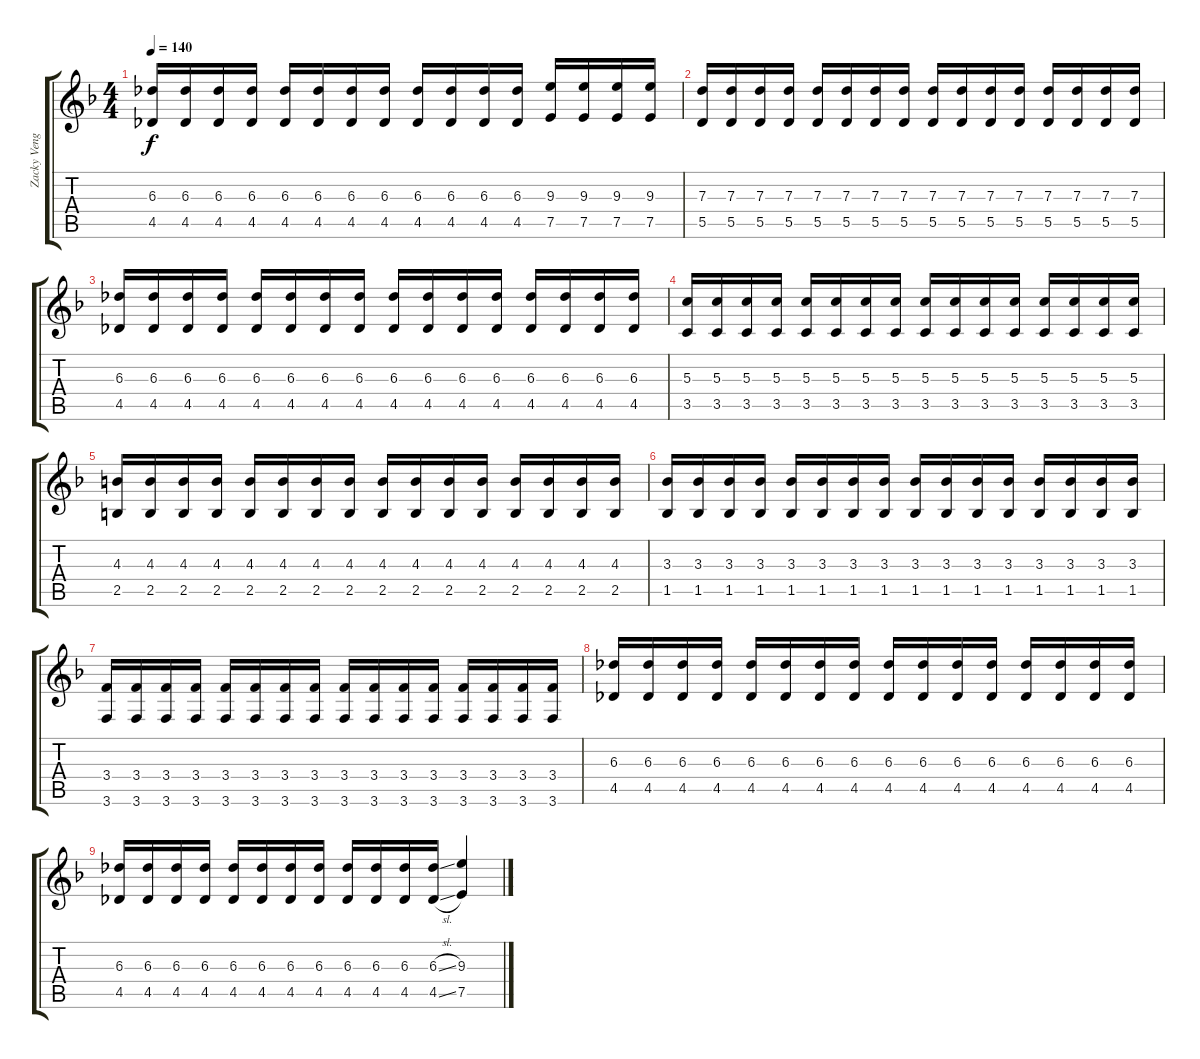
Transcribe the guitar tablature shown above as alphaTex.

\track ("Zacky Vengeance" "Zacky Veng") {instrument distortionguitar}
\staff {score tabs}
\tuning (E4 B3 G3 D3 A2 D2) {hide}
\ts (4 4)
\tempo 140
\clef g2
\ks dminor
(6.3 4.5).16{dy f} (6.3 4.5).16 (6.3 4.5).16 (6.3 4.5).16 (6.3 4.5).16 (6.3 4.5).16 (6.3 4.5).16 (6.3 4.5).16 (6.3 4.5).16 (6.3 4.5).16 (6.3 4.5).16 (6.3 4.5).16 (9.3 7.5).16 (9.3 7.5).16 (9.3 7.5).16 (9.3 7.5).16 |
(7.3 5.5).16 (7.3 5.5).16 (7.3 5.5).16 (7.3 5.5).16 (7.3 5.5).16 (7.3 5.5).16 (7.3 5.5).16 (7.3 5.5).16 (7.3 5.5).16 (7.3 5.5).16 (7.3 5.5).16 (7.3 5.5).16 (7.3 5.5).16 (7.3 5.5).16 (7.3 5.5).16 (7.3 5.5).16 |
(6.3 4.5).16 (6.3 4.5).16 (6.3 4.5).16 (6.3 4.5).16 (6.3 4.5).16 (6.3 4.5).16 (6.3 4.5).16 (6.3 4.5).16 (6.3 4.5).16 (6.3 4.5).16 (6.3 4.5).16 (6.3 4.5).16 (6.3 4.5).16 (6.3 4.5).16 (6.3 4.5).16 (6.3 4.5).16 |
(5.3 3.5).16 (5.3 3.5).16 (5.3 3.5).16 (5.3 3.5).16 (5.3 3.5).16 (5.3 3.5).16 (5.3 3.5).16 (5.3 3.5).16 (5.3 3.5).16 (5.3 3.5).16 (5.3 3.5).16 (5.3 3.5).16 (5.3 3.5).16 (5.3 3.5).16 (5.3 3.5).16 (5.3 3.5).16 |
(4.3 2.5).16 (4.3 2.5).16 (4.3 2.5).16 (4.3 2.5).16 (4.3 2.5).16 (4.3 2.5).16 (4.3 2.5).16 (4.3 2.5).16 (4.3 2.5).16 (4.3 2.5).16 (4.3 2.5).16 (4.3 2.5).16 (4.3 2.5).16 (4.3 2.5).16 (4.3 2.5).16 (4.3 2.5).16 |
(3.3 1.5).16 (3.3 1.5).16 (3.3 1.5).16 (3.3 1.5).16 (3.3 1.5).16 (3.3 1.5).16 (3.3 1.5).16 (3.3 1.5).16 (3.3 1.5).16 (3.3 1.5).16 (3.3 1.5).16 (3.3 1.5).16 (3.3 1.5).16 (3.3 1.5).16 (3.3 1.5).16 (3.3 1.5).16 |
(3.4 3.6).16 (3.4 3.6).16 (3.4 3.6).16 (3.4 3.6).16 (3.4 3.6).16 (3.4 3.6).16 (3.4 3.6).16 (3.4 3.6).16 (3.4 3.6).16 (3.4 3.6).16 (3.4 3.6).16 (3.4 3.6).16 (3.4 3.6).16 (3.4 3.6).16 (3.4 3.6).16 (3.4 3.6).16 |
(6.3 4.5).16 (6.3 4.5).16 (6.3 4.5).16 (6.3 4.5).16 (6.3 4.5).16 (6.3 4.5).16 (6.3 4.5).16 (6.3 4.5).16 (6.3 4.5).16 (6.3 4.5).16 (6.3 4.5).16 (6.3 4.5).16 (6.3 4.5).16 (6.3 4.5).16 (6.3 4.5).16 (6.3 4.5).16 |
(6.3 4.5).16 (6.3 4.5).16 (6.3 4.5).16 (6.3 4.5).16 (6.3 4.5).16 (6.3 4.5).16 (6.3 4.5).16 (6.3 4.5).16 (6.3 4.5).16 (6.3 4.5).16 (6.3 4.5).16 (6.3{sl} 4.5{sl}).16 (9.3 7.5).4
